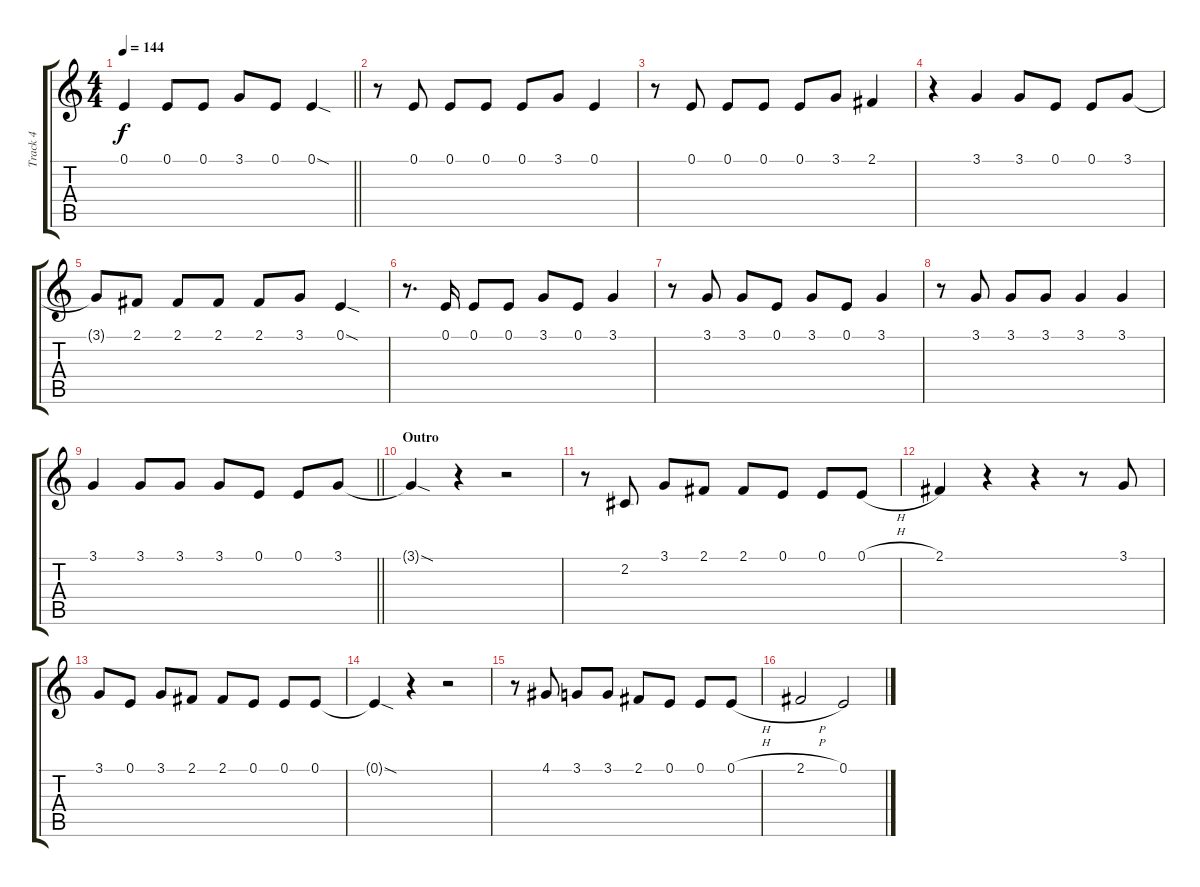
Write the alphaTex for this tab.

\track ("Track 4" "Track 4") {instrument clarinet}
\staff {score tabs}
\tuning (E4 B3 G3 D3 A2 E2) {hide}
\ts (4 4)
\tempo 144
\clef g2
\barLineRight lightlight
\ks c
0.1.4{dy f} 0.1.8 0.1.8 3.1.8 0.1.8 0.1{sod}.4 |
r.8 0.1.8 0.1.8 0.1.8 0.1.8 3.1.8 0.1.4 |
r.8 0.1.8 0.1.8 0.1.8 0.1.8 3.1.8 2.1.4 |
r.4 3.1.4 3.1.8 0.1.8 0.1.8 3.1.8 |
3.1{t}.8 2.1.8 2.1.8 2.1.8 2.1.8 3.1.8 0.1{sod}.4 |
r.8{d} 0.1.16 0.1.8 0.1.8 3.1.8 0.1.8 3.1.4 |
r.8 3.1.8 3.1.8 0.1.8 3.1.8 0.1.8 3.1.4 |
r.8 3.1.8 3.1.8 3.1.8 3.1.4 3.1.4 |
\barLineRight lightlight
3.1.4 3.1.8 3.1.8 3.1.8 0.1.8 0.1.8 3.1.8 |
\section ("" "Outro")
3.1{sod t}.4 r.4 r.2 |
r.8 2.2.8 3.1.8 2.1.8 2.1.8 0.1.8 0.1.8 0.1{h}.8 |
2.1.4 r.4 r.4 r.8 3.1.8 |
3.1.8 0.1.8 3.1.8 2.1.8 2.1.8 0.1.8 0.1.8 0.1.8 |
0.1{sod t}.4 r.4 r.2 |
r.8 4.1.8 3.1.8 3.1.8 2.1.8 0.1.8 0.1.8 0.1{h}.8 |
2.1{h}.2 0.1{h}.2
